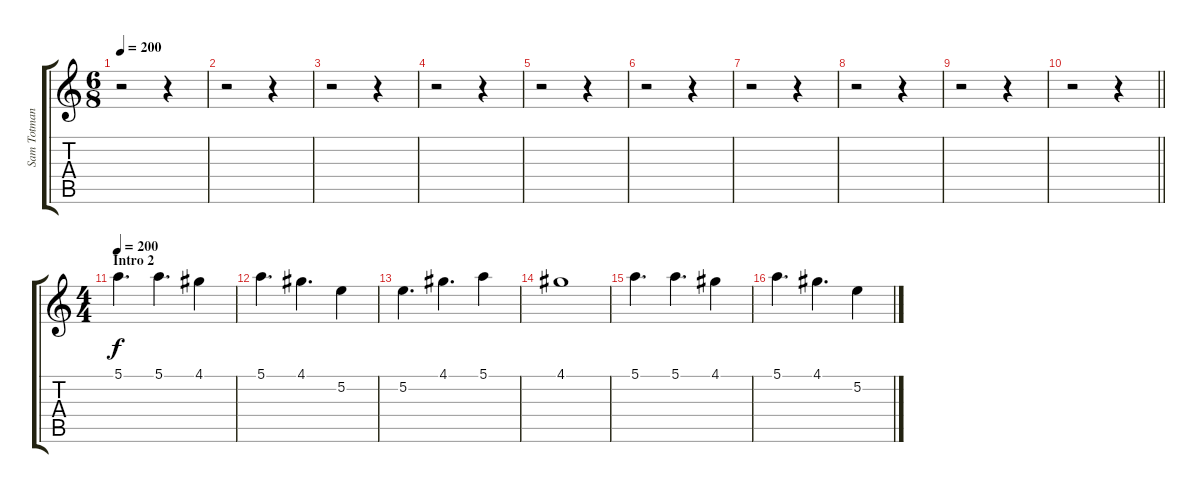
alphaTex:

\track ("Sam Totman | Lead Gtr." "Sam Totman") {instrument distortionguitar}
\staff {score tabs}
\tuning (E4 B3 G3 D3 A2 E2) {hide}
\ts (6 8)
\tempo 200
\clef g2
\ks c
r.2{dy f} r.4 |
r.2 r.4 |
r.2 r.4 |
r.2 r.4 |
r.2 r.4 |
r.2 r.4 |
r.2 r.4 |
r.2 r.4 |
r.2 r.4 |
\barLineRight lightlight
r.2 r.4 |
\ts (4 4)
\section ("" "Intro 2")
\tempo 200
5.1.4{d} 5.1.4{d} 4.1.4 |
5.1.4{d} 4.1.4{d} 5.2.4 |
5.2.4{d} 4.1.4{d} 5.1.4 |
4.1.1 |
5.1.4{d} 5.1.4{d} 4.1.4 |
5.1.4{d} 4.1.4{d} 5.2.4
